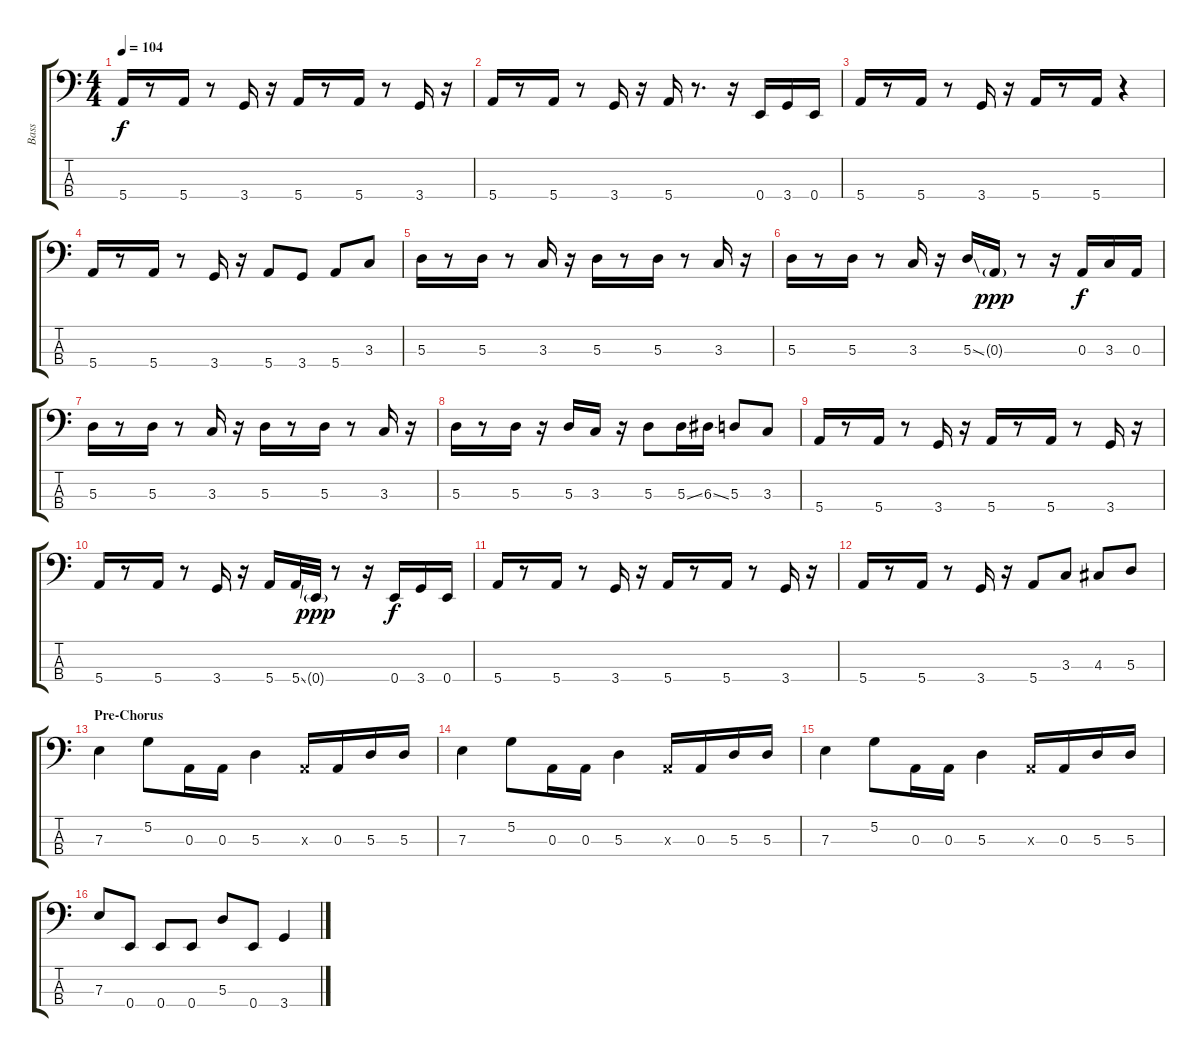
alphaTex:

\track ("Bass" "Bass") {instrument electricbassfinger}
\staff {score tabs}
\tuning (G2 D2 A1 E1) {hide}
\ts (4 4)
\tempo 104
\clef f4
\ks c
5.4.16{dy f} r.8 5.4.16 r.8 3.4.16 r.16 5.4.16 r.8 5.4.16 r.8 3.4.16 r.16 |
5.4.16 r.8 5.4.16 r.8 3.4.16 r.16 5.4.16 r.8{d} r.16 0.4.16 3.4.16 0.4.16 |
5.4.16 r.8 5.4.16 r.8 3.4.16 r.16 5.4.16 r.8 5.4.16 r.4 |
5.4.16 r.8 5.4.16 r.8 3.4.16 r.16 5.4.8 3.4.8 5.4.8 3.3.8 |
5.3.16 r.8 5.3.16 r.8 3.3.16 r.16 5.3.16 r.8 5.3.16 r.8 3.3.16 r.16 |
5.3.16 r.8 5.3.16 r.8 3.3.16 r.16 5.3{ss}.16 0.3{g}.16{dy ppp} r.8 r.16 0.3.16{dy f} 3.3.16 0.3.16 |
5.3.16 r.8 5.3.16 r.8 3.3.16 r.16 5.3.16 r.8 5.3.16 r.8 3.3.16 r.16 |
5.3.16 r.8 5.3.16 r.16 5.3.16 3.3.16 r.16 5.3.8 5.3{ss}.16 6.3{ss}.16 5.3.8 3.3.8 |
5.4.16 r.8 5.4.16 r.8 3.4.16 r.16 5.4.16 r.8 5.4.16 r.8 3.4.16 r.16 |
5.4.16 r.8 5.4.16 r.8 3.4.16 r.16 5.4.16 5.4{ss}.32 0.4{g}.32{dy ppp} r.8 r.16 0.4.16{dy f} 3.4.16 0.4.16 |
5.4.16 r.8 5.4.16 r.8 3.4.16 r.16 5.4.16 r.8 5.4.16 r.8 3.4.16 r.16 |
5.4.16 r.8 5.4.16 r.8 3.4.16 r.16 5.4.8 3.3.8 4.3.8 5.3.8 |
\section ("" "Pre-Chorus")
7.3.4 5.2.8 0.3.16 0.3.16 5.3.4 0.3{x}.16 0.3.16 5.3.16 5.3.16 |
7.3.4 5.2.8 0.3.16 0.3.16 5.3.4 0.3{x}.16 0.3.16 5.3.16 5.3.16 |
7.3.4 5.2.8 0.3.16 0.3.16 5.3.4 0.3{x}.16 0.3.16 5.3.16 5.3.16 |
7.3.8 0.4.8 0.4.8 0.4.8 5.3.8 0.4.8 3.4.4
